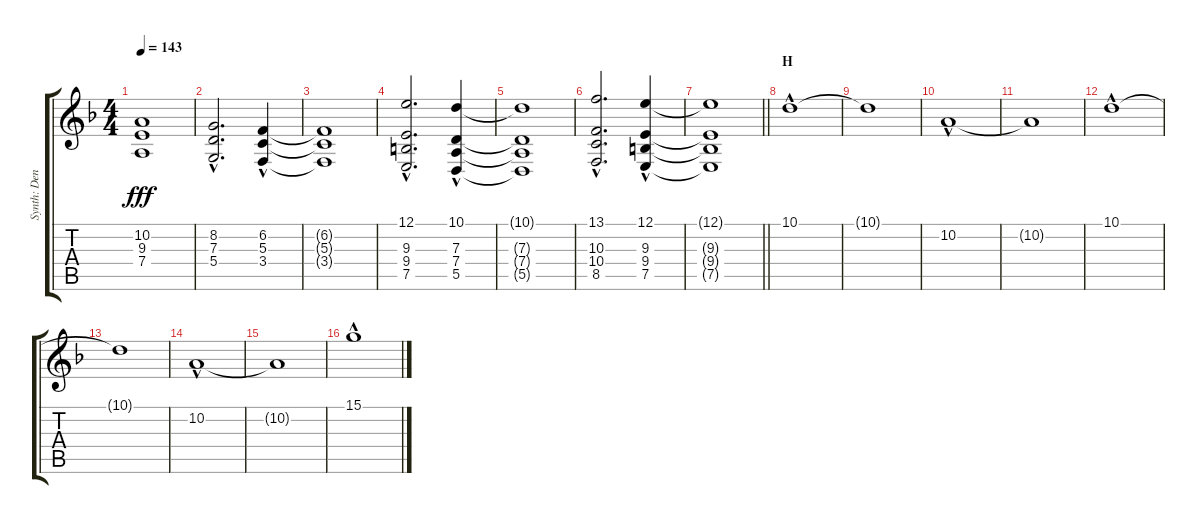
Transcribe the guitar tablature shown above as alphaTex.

\track ("Synth: Denis" "Synth: Den") {instrument synthstrings1}
\staff {score tabs}
\tuning (E4 B3 G3 D3 A2 E2) {hide}
\ts (4 4)
\tempo 143
\clef g2
\ks f
(10.2{t} 9.3{t} 7.4{t}).1{dy fff} |
(8.2{hac} 7.3{hac} 5.4{hac}).2{d} (6.2{hac} 5.3{hac} 3.4{hac}).4 |
(6.2{t} 5.3{t} 3.4{t}).1 |
(12.1{hac} 9.3{hac} 9.4{hac} 7.5{hac}).2{d} (10.1{hac} 7.3{hac} 7.4{hac} 5.5{hac}).4 |
(10.1{t} 7.3{t} 7.4{t} 5.5{t}).1 |
(13.1{hac} 10.3{hac} 10.4{hac} 8.5{hac}).2{d} (12.1{hac} 9.3{hac} 9.4{hac} 7.5{hac}).4 |
\barLineRight lightlight
(12.1{t} 9.3{t} 9.4{t} 7.5{t}).1 |
\section ("" "H")
10.1{hac}.1 |
10.1{t}.1 |
10.2{hac}.1 |
10.2{t}.1 |
10.1{hac}.1 |
10.1{t}.1 |
10.2{hac}.1 |
10.2{t}.1 |
15.1{hac}.1
